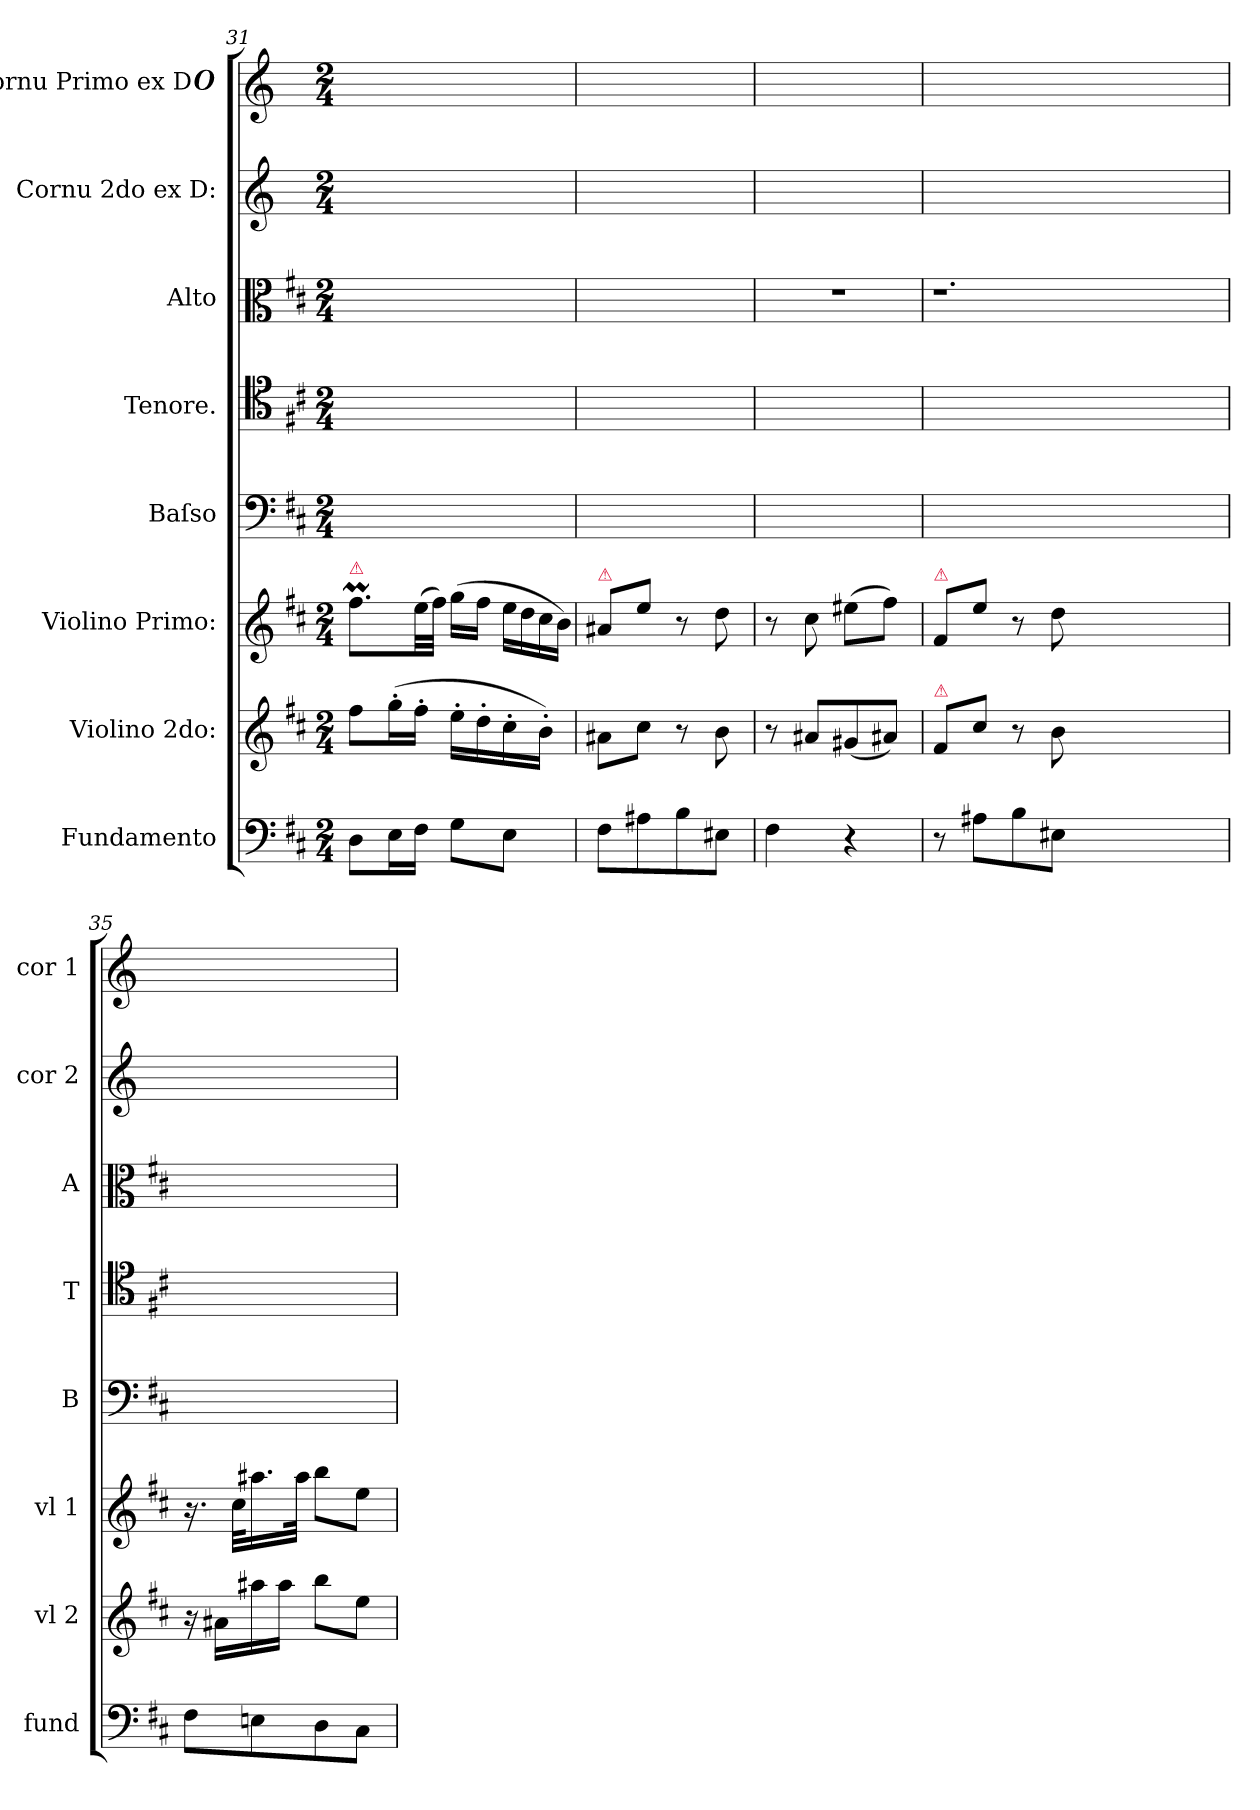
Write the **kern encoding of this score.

**kern	**kern	**dynam	**kern	**kern	**kern	**kern	**kern	**kern
*part8	*part7	*part7	*part6	*part5	*part4	*part3	*part2	*part1
*staff8	*staff7	*staff7	*staff6	*staff5	*staff4	*staff3	*staff2	*staff1
*I"Fundamento	*I"Violino 2do:	*	*I"Violino Primo:	*I"Baſso	*I"Tenore.	*I"Alto	*I"Cornu 2do ex D:	*I"Cornu Primo ex D#
*I'fund	*I'vl 2	*	*I'vl 1	*I'B	*I'T	*I'A	*I'cor 2	*I'cor 1
*clefF4	*clefG2	*	*clefG2	*clefF4	*clefC4	*clefC3	*clefG2	*clefG2
*	*	*	*	*	*	*	*ITrd6c10	*ITrd6c10
*k[f#c#]	*k[f#c#]	*	*k[f#c#]	*k[f#c#]	*k[f#c#]	*k[f#c#]	*k[f#c#]	*k[f#c#]
*M2/4	*M2/4	*	*M2/4	*M2/4	*M2/4	*M2/4	*M2/4	*M2/4
=31	=31	=31	=31	=31	=31	=31	=31	=31
!	!	!	!LO:TX:a:color=crimson:t=⚠	!	!	!	!	!
8D\L	8ff#\L	.	8.ff#m\L	2ryy	2ryy	2ryy	2ryy	2ryy
16E\L	(16gg'\L	.	.	.	.	.	.	.
16F#\JJ	16ff#'\JJ	.	(32ee\LL	.	.	.	.	.
.	.	.	32ff#\JJJ)	.	.	.	.	.
8G\L	16ee'\LL	.	(16gg\LL	.	.	.	.	.
.	16dd'\	.	16ff#\JJ	.	.	.	.	.
!	!	!	!LO:N:vis=16	!	!	!	!	!
8E\J	16cc#'\	.	32ee\LL	.	.	.	.	.
!	!	!	!LO:N:vis=16	!	!	!	!	!
.	.	.	32dd\	.	.	.	.	.
!	!	!	!LO:N:vis=16	!	!	!	!	!
.	16b'\JJ)	.	32cc#\	.	.	.	.	.
!	!	!	!LO:N:vis=16	!	!	!	!	!
.	.	.	32b\JJ)	.	.	.	.	.
=32	=32	=32	=32	=32	=32	=32	=32	=32
!	!	!	!LO:TX:a:color=crimson:t=⚠	!	!	!	!	!
8F#\L	8a#X\L	.	8a#X/L	2ryy	2ryy	2ryy	2ryy	2ryy
8A#X\	8cc#\J	.	8ee\J	.	.	.	.	.
8B\	8r	.	8r	.	.	.	.	.
8E#X\J	8b\	.	8dd\	.	.	.	.	.
=33	=33	=33	=33	=33	=33	=33	=33	=33
4F#\	8r	.	8r	2ryy	2ryy	2r	2ryy	2ryy
!	!	!LO:DY:a	!	!	!	!	!	!
.	8a#X/L	pia	8cc#\	.	.	.	.	.
4r	(8g#X/	.	(8ee#X\L	.	.	.	.	.
.	8a#X/J)	.	8ff#\J)	.	.	.	.	.
=34	=34	=34	=34	=34	=34	=34	=34	=34
!	!	!	!LO:TX:a:color=crimson:t=⚠	!	!	!	!	!
!	!LO:TX:a:color=crimson:t=⚠	!	!	!	!	!	!	!
!	!	!LO:DY:b	!	!	!	!	!	!
8r	8f#/L	for	8f#/L	2ryy	2ryy	1.r	2ryy	2ryy
8A#X\L	8cc#\J	.	8ee\J	.	.	.	.	.
8B\	8r	.	8r	.	.	.	.	.
8E#X\J	8b\	.	8dd\	.	.	.	.	.
1ryy	1ryy	.	1ryy	1ryy	1ryy	.	1ryy	1ryy
=35	=35	=35	=35	=35	=35	=35	=35	=35
8F#\L	16r	.	16.r	2ryy	2ryy	2ryy	2ryy	2ryy
!	!	!LO:DY:b	!	!	!	!	!	!
.	16a#X\LL	pia	.	.	.	.	.	.
.	.	.	32cc#\KLL	.	.	.	.	.
8En\	16aa#X\	.	16.aa#X\	.	.	.	.	.
.	16aa#\JJ	.	.	.	.	.	.	.
.	.	.	32aa#\JJk	.	.	.	.	.
8D\	8bb\L	.	8bb\L	.	.	.	.	.
8C#\J	8ee\J	.	8ee\J	.	.	.	.	.
=	=	=	=	=	=	=	=	=
*-	*-	*-	*-	*-	*-	*-	*-	*-
